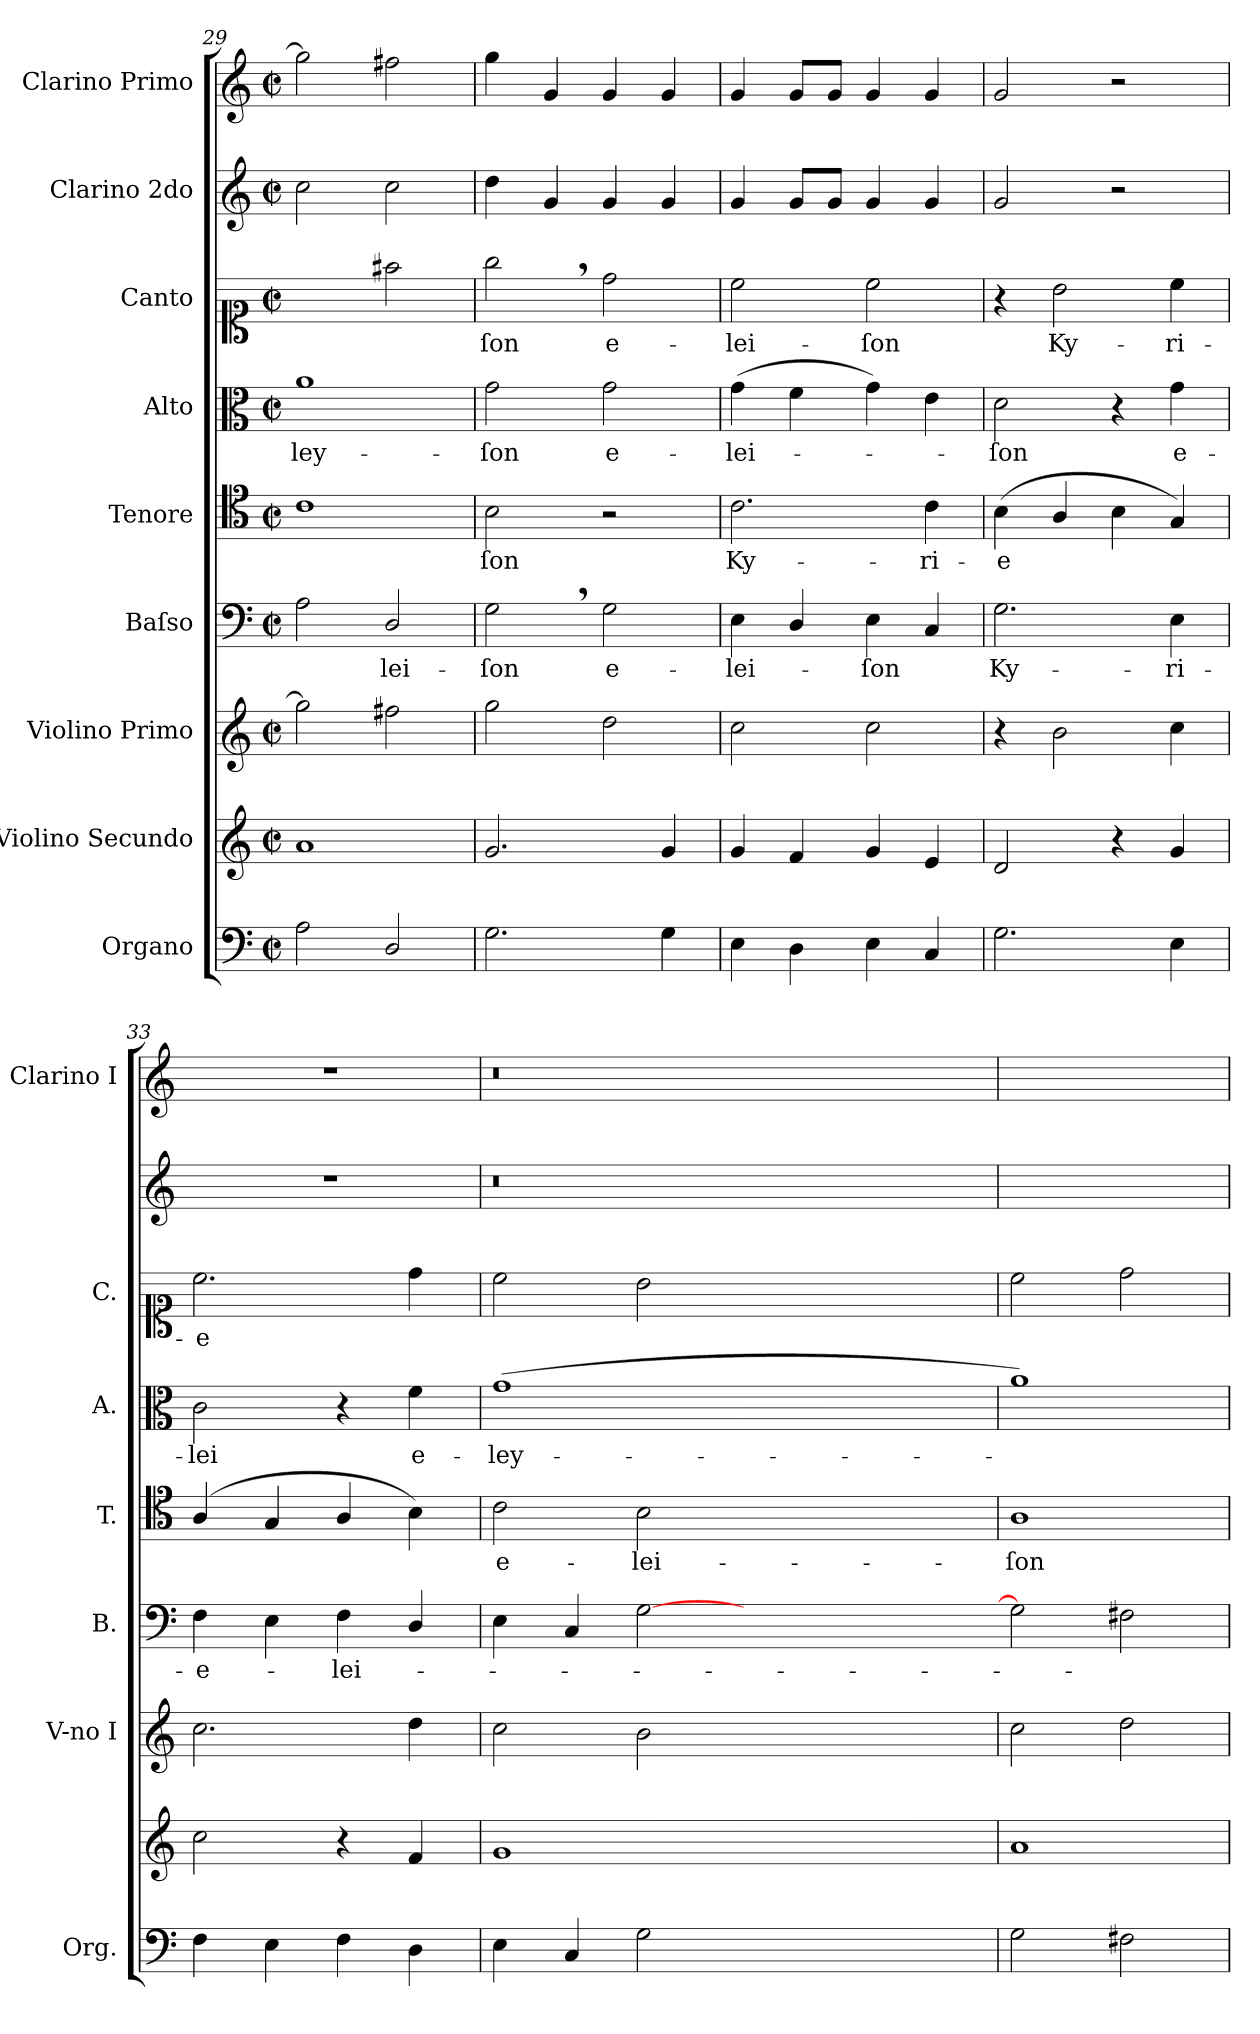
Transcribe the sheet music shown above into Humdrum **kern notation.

**kern	**kern	**kern	**kern	**text	**kern	**text	**kern	**text	**kern	**text	**kern	**kern
*part9	*part8	*part7	*part6	*part6	*part5	*part5	*part4	*part4	*part3	*part3	*part2	*part1
*staff9	*staff8	*staff7	*staff6	*staff6	*staff5	*staff5	*staff4	*staff4	*staff3	*staff3	*staff2	*staff1
*I"Organo	*I"Violino Secundo	*I"Violino Primo	*I"Baſso	*	*I"Tenore	*	*I"Alto	*	*I"Canto	*	*I"Clarino 2do	*I"Clarino Primo
*I'Org.	*	*I'V-no I	*I'B.	*	*I'T.	*	*I'A.	*	*I'C.	*	*	*I'Clarino I
*clefF4	*clefG2	*clefG2	*clefF4	*	*clefC4	*	*clefC3	*	*clefC1	*	*clefG2	*clefG2
*k[]	*k[]	*k[]	*k[]	*	*k[]	*	*k[]	*	*k[]	*	*k[]	*k[]
*C:	*C:	*C:	*C:	*	*C:	*	*C:	*	*C:	*	*C:	*C:
*M2/2	*M2/2	*M2/2	*M2/2	*	*M2/2	*	*M2/2	*	*M2/2	*	*M2/2	*M2/2
*met(c|)	*met(c|)	*met(c|)	*met(c|)	*	*met(c|)	*	*met(c|)	*	*met(c|)	*	*met(c|)	*met(c|)
=29	=29	=29	=29	=29	=29	=29	=29	=29	=29	=29	=29	=29
2A\	1a/	2gg\]	2A\	.	1c\	.	1a\	-ley-	2ryy	.	2cc\	2gg\]
2D/	.	2ff#X\	2D/	-lei-	.	.	.	.	2ff#X\	.	2cc\	2ff#X\
=30	=30	=30	=30	=30	=30	=30	=30	=30	=30	=30	=30	=30
2.G\	2.g/	2gg\	2G,<\	-ſon	2B\	-ſon	2g\	-ſon	2gg,<\	-ſon	4dd\	4gg\
.	.	.	.	.	.	.	.	.	.	.	4g/	4g/
.	.	2dd\	2G\	e-	2r	.	2g\	e-	2dd\	e-	4g/	4g/
4G\	4g/	.	.	.	.	.	.	.	.	.	4g/	4g/
=31	=31	=31	=31	=31	=31	=31	=31	=31	=31	=31	=31	=31
4E\	4g/	2cc\	4E\	-lei-	2.c\	Ky-	(4g\	-lei-	2cc\	-lei-	4g/	4g/
4D\	4f/	.	4D/	.	.	.	4f\	.	.	.	8g/L	8g/L
.	.	.	.	.	.	.	.	.	.	.	8g/J	8g/J
4E\	4g/	2cc\	4E\	-ſon	.	.	4g\)	.	2cc\	-ſon	4g/	4g/
4C/	4e/	.	4C/	.	4c\	-ri-	4e\	.	.	.	4g/	4g/
=32	=32	=32	=32	=32	=32	=32	=32	=32	=32	=32	=32	=32
2.G\	2d/	4r	2.G\	Ky-	(4B\	-e	2d\	-ſon	4r	.	2g/	2g/
.	.	2b\	.	.	4A/	.	.	.	2b\	Ky-	.	.
.	4r	.	.	.	4B\	.	4r	.	.	.	2r	2r
4E\	4g/	4cc\	4E\	-ri-	4G/)	.	4g\	e-	4cc\	-ri-	.	.
=33	=33	=33	=33	=33	=33	=33	=33	=33	=33	=33	=33	=33
4F\	2cc\	2.cc\	4F\	-e-	(4A/	.	2c\	-lei	2.cc\	-e	1r	1r
4E\	.	.	4E\	.	4G/	.	.	.	.	.	.	.
4F\	4r	.	4F\	-lei-	4A/	.	4r	.	.	.	.	.
4D\	4f/	4dd\	4D/	.	4B\)	.	4f\	e-	4dd\	.	.	.
=34	=34	=34	=34	=34	=34	=34	=34	=34	=34	=34	=34	=34
4E\	1g/	2cc\	4E\	.	2c\	e-	(1g\	-ley-	2cc\	.	0.r	0.r
4C/	.	.	4C/	.	.	.	.	.	.	.	.	.
2G\	.	2b\	[2G\	.	2B\	-lei-	.	.	2b\	.	.	.
0ryy	0ryy	0ryy	0ryy	.	0ryy	.	0ryy	.	0ryy	.	.	.
=35	=35	=35	=35-	=35	=35	=35	=35	=35	=35	=35	=35	=35
2G\	1a/	2cc\	2G\]	.	1A\	-ſon	1a\)	.	2cc\	.	1ryy	1ryy
2F#X\	.	2dd\	2F#X\	.	.	.	.	.	2dd\	.	.	.
=	=	=	=	=	=	=	=	=	=	=	=	=
*-	*-	*-	*-	*-	*-	*-	*-	*-	*-	*-	*-	*-
